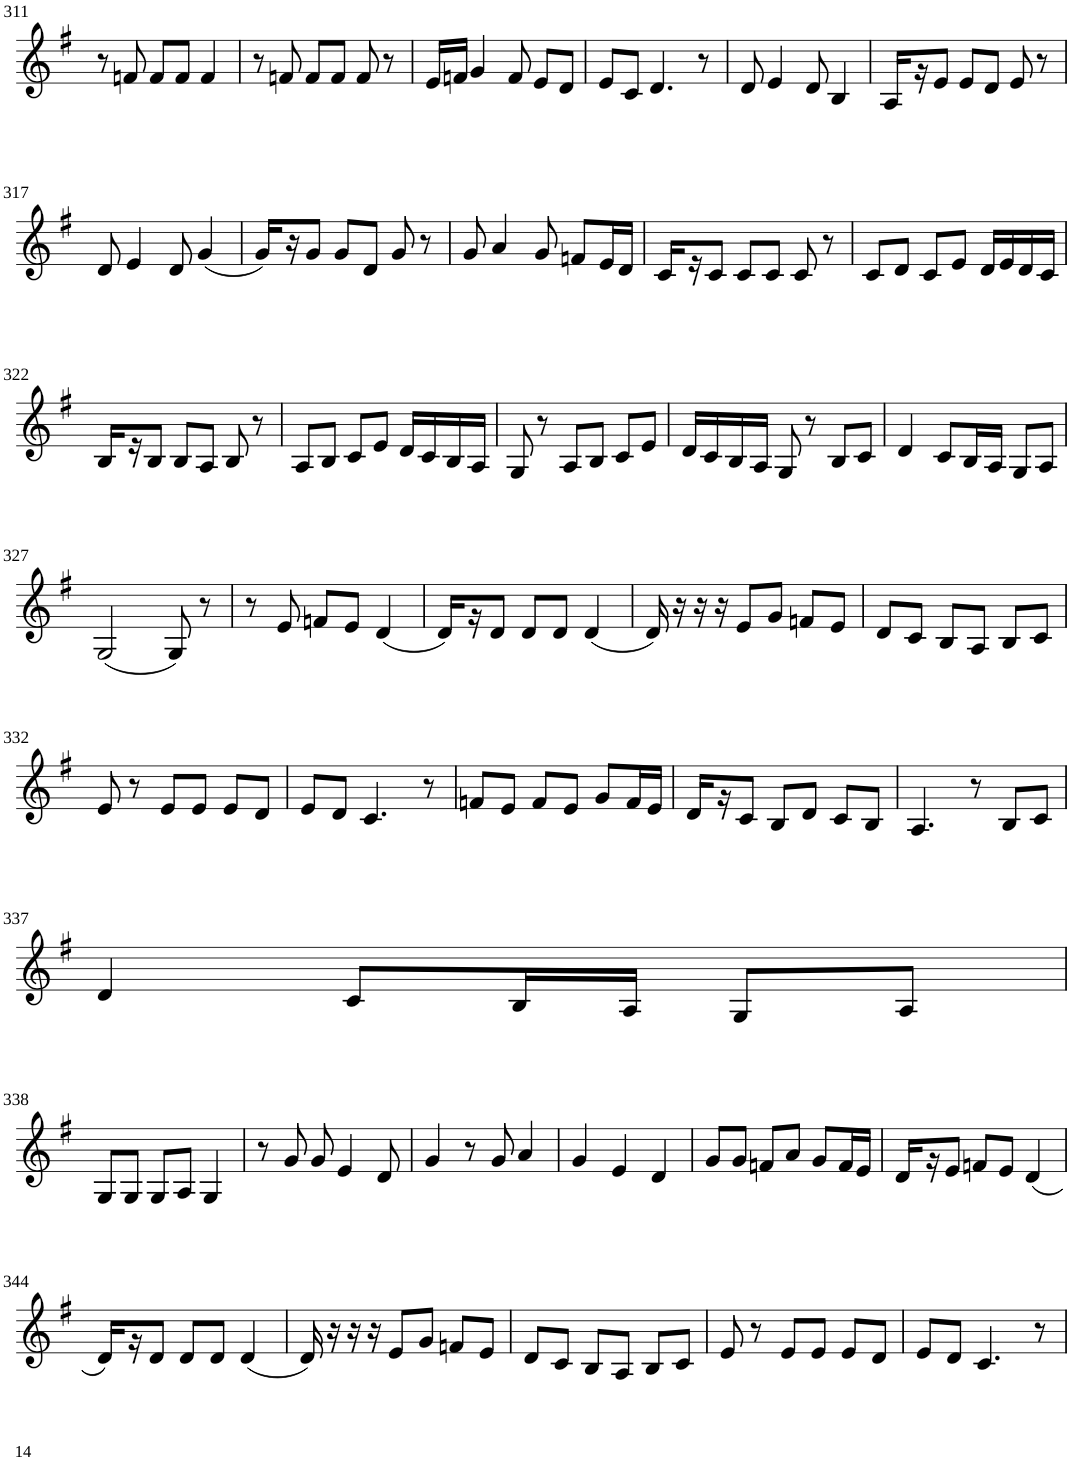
**kern
*part1
*staff1
*I"Violin
!!LO:PB:g=z
*clefG2
*k[f#]
*G:
*M3/4
=311
8r
8fn/
8f/L
8f/J
4f/
=312
8r
8fn/
8f/L
8f/J
8f/
8r
=313
16e/LL
16fn/JJ
4g/
8f/
8e/L
8d/J
=314
8e/L
8c/J
4.d/
8r
=315
8d/
4e/
8d/
4B/
=316
16A/LL
16r
8e/J
8e/L
8d/J
8e/
8r
!!LO:LB:g=z
=317
8d/
4e/
8d/
(4g/
=318
16g/LL)
16r
8g/J
8g/L
8d/J
8g/
8r
=319
8g/
4a/
8g/
8fn/L
16e/L
16d/JJ
=320
16c/LL
16r
8c/J
8c/L
8c/J
8c/
8r
=321
8c/L
8d/J
8c/L
8e/J
16d/LL
16e/
16d/
16c/JJ
!!LO:LB:g=z
=322
16B/LL
16r
8B/J
8B/L
8A/J
8B/
8r
=323
8A/L
8B/J
8c/L
8e/J
16d/LL
16c/
16B/
16A/JJ
=324
8G/
8r
8A/L
8B/J
8c/L
8e/J
=325
16d/LL
16c/
16B/
16A/JJ
8G/
8r
8B/L
8c/J
=326
4d/
8c/L
16B/L
16A/JJ
8G/L
8A/J
!!LO:LB:g=z
=327
(2G/
8G/)
8r
=328
8r
8e/
8fn/L
8e/J
(4d/
=329
16d/LL)
16r
8d/J
8d/L
8d/J
(4d/
=330
16d/)
16r
16r
16r
8e/L
8g/J
8fn/L
8e/J
=331
8d/L
8c/J
8B/L
8A/J
8B/L
8c/J
!!LO:LB:g=z
=332
8e/
8r
8e/L
8e/J
8e/L
8d/J
=333
8e/L
8d/J
4.c/
8r
=334
8fn/L
8e/J
8f/L
8e/J
8g/L
16f/L
16e/JJ
=335
16d/LL
16r
8c/J
8B/L
8d/J
8c/L
8B/J
=336
4.A/
8r
8B/L
8c/J
!!LO:LB:g=z
=337
4d/
8c/L
16B/L
16A/JJ
8G/L
8A/J
!!LO:LB:g=z
=338
8G/L
8G/J
8G/L
8A/J
4G/
=339
8r
8g/
8g/
4e/
8d/
=340
4g/
8r
8g/
4a/
=341
4g/
4e/
4d/
=342
8g/L
8g/J
8fn/L
8a/J
8g/L
16f/L
16e/JJ
=343
16d/LL
16r
8e/J
8fn/L
8e/J
(4d/
!!LO:LB:g=z
=344
16d/LL)
16r
8d/J
8d/L
8d/J
(4d/
=345
16d/)
16r
16r
16r
8e/L
8g/J
8fn/L
8e/J
=346
8d/L
8c/J
8B/L
8A/J
8B/L
8c/J
=347
8e/
8r
8e/L
8e/J
8e/L
8d/J
=348
8e/L
8d/J
4.c/
8r
=
*-
